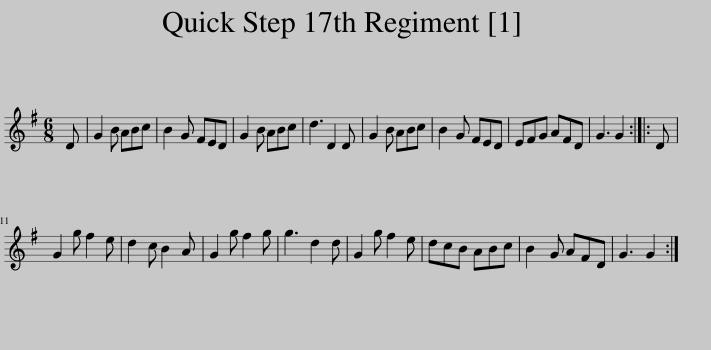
X:1
L:1/8
M:6/8
I:linebreak $
K:G
V:1 treble
V:1
 D | G2 B ABc | B2 G FED | G2 B ABc | d3 D2 D | %5
 G2 B ABc | B2 G FED | EFG AFD | G3 G2 :: D |$ %10
 G2 g f2 e | d2 c B2 A | G2 g f2 g | g3 d2 d | G2 g f2 e | %15
 dcB ABc | B2 G AFD | G3 G2 :| %18
